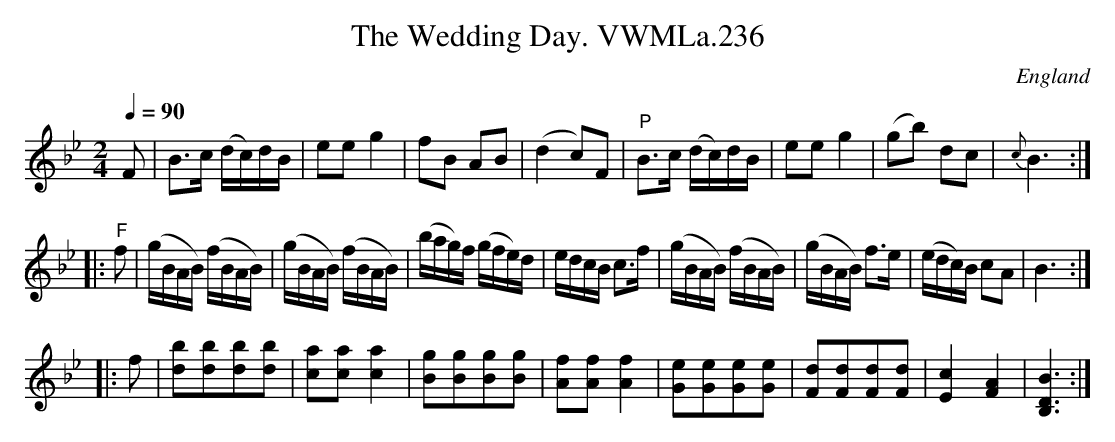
X:1
T:Wedding Day. VWMLa.236, The
O:England
M:2/4
L:1/8
Q:1/4=90
K:Bb major
F|B>c (d/c/)d/B/|eeg2|fB AB|(d2c)F|\
"P"B>c (d/c/)d/B/|eeg2|(gb) dc|{c}B3:|
L:1/16
|:"^F"f2|(gBAB) (fBAB)|(gBAB) (fBAB)|\
(bag)f (gfe)d|edcB c3f|(gBAB) (fBAB)|\
(gBAB) f3e|(edc)B c2A2|B6:|
L:1/8
|:f|[db][db][db][db]|[ca][ca][c2a2]|\
[.B.g][.B.g][.B.g][.B.g]|[.A.f][.A.f][A2f2]|\
[.G.e][.G.e][.G.e][.G.e]|[.F.d][.F.d][.F.d][.F.d]|\
[.E2.c2][F2A2]|[B,3D3B3]:|
